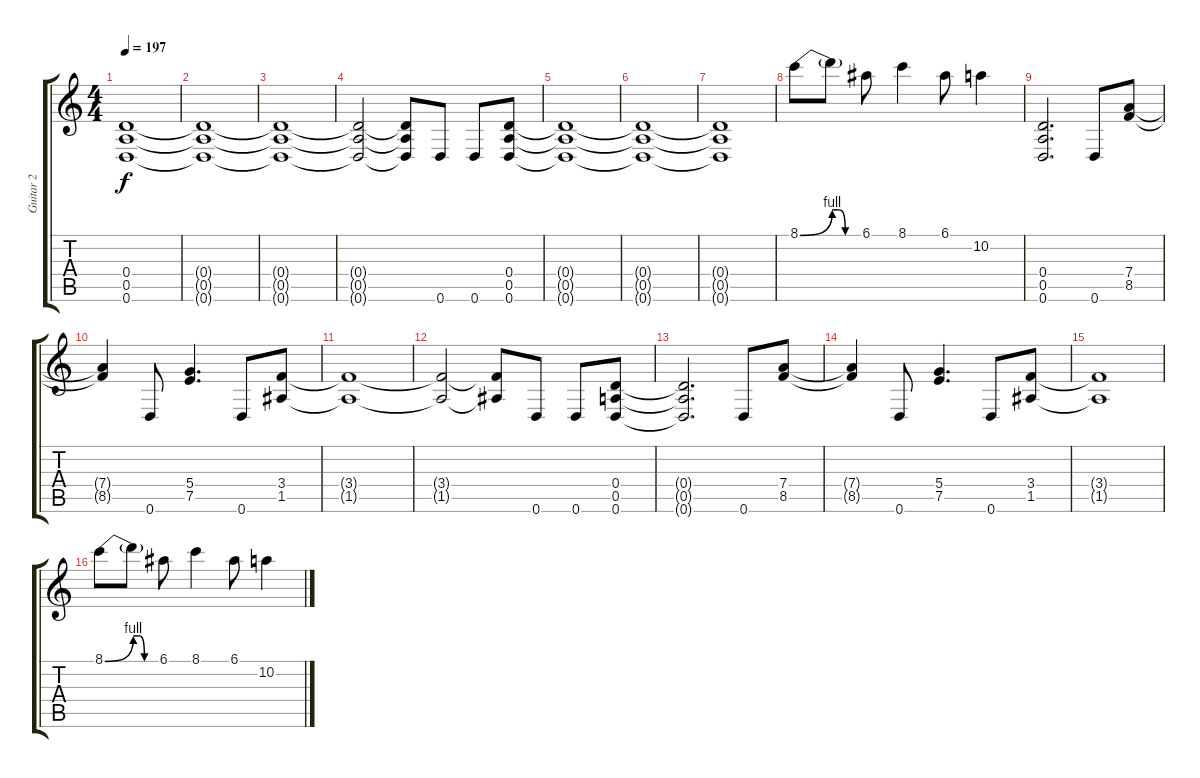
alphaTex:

\track ("Guitar 2" "Guitar 2") {instrument distortionguitar}
\staff {score tabs}
\tuning (E4 B3 G3 D3 A2 D2) {hide}
\ts (4 4)
\tempo 197
\clef g2
\ks c
(0.4{t} 0.5{t} 0.6{t}).1{dy f} |
(0.4{t} 0.5{t} 0.6{t}).1 |
(0.4{t} 0.5{t} 0.6{t}).1 |
(0.4{t} 0.5{t} 0.6{t}).2 (0.4{t} 0.5{t} 0.6{t}).8 0.6.8 0.6.8 (0.4 0.5 0.6).8 |
(0.4{t} 0.5{t} 0.6{t}).1 |
(0.4{t} 0.5{t} 0.6{t}).1 |
(0.4{t} 0.5{t} 0.6{t}).1 |
8.1{be (bend 0 0 60 4)}.8 8.1{be (custom 0 4 15 4 30 0 60 0) t}.8 6.1.8 8.1.4 6.1.8 10.2.4 |
(0.4 0.5 0.6).2{d} 0.6.8 (7.4 8.5).8 |
(7.4{t} 8.5{t}).4 0.6.8 (5.4 7.5).4{d} 0.6.8 (3.4 1.5).8 |
(3.4{t} 1.5{t}).1 |
(3.4{t} 1.5{t}).2 (3.4{t} 1.5{t}).8 0.6.8 0.6.8 (0.4 0.5 0.6).8 |
(0.4{t} 0.5{t} 0.6{t}).2{d} 0.6.8 (7.4 8.5).8 |
(7.4{t} 8.5{t}).4 0.6.8 (5.4 7.5).4{d} 0.6.8 (3.4 1.5).8 |
(3.4{t} 1.5{t}).1 |
8.1{be (bend 0 0 60 4)}.8 8.1{be (custom 0 4 15 4 30 0 60 0) t}.8 6.1.8 8.1.4 6.1.8 10.2.4
